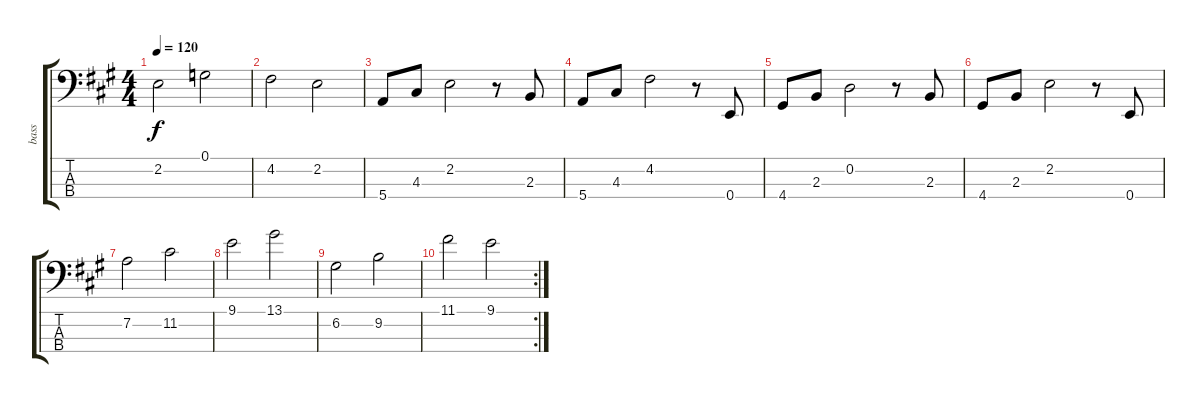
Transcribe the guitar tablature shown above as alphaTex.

\track ("bass" "bass") {instrument acousticbass}
\staff {score tabs}
\tuning (G2 D2 A1 E1) {hide}
\ts (4 4)
\tempo 120
\clef f4
\ks a
2.2.2{dy f} 0.1.2 |
4.2.2 2.2.2 |
5.4.8 4.3.8 2.2.2 r.8 2.3.8 |
5.4.8 4.3.8 4.2.2 r.8 0.4.8 |
4.4.8 2.3.8 0.2.2 r.8 2.3.8 |
4.4.8 2.3.8 2.2.2 r.8 0.4.8 |
7.2.2 11.2.2 |
9.1.2 13.1.2 |
6.2.2 9.2.2 |
\rc 2
11.1.2 9.1.2
